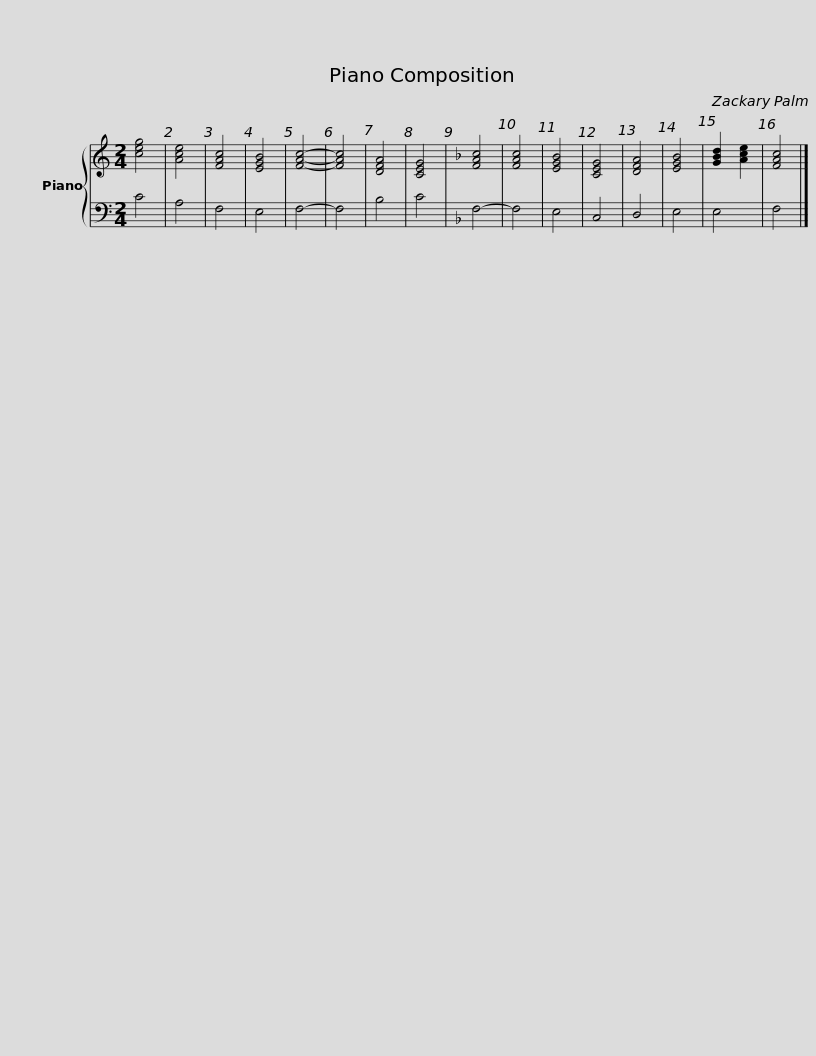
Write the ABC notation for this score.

X:1
%%score { 1 | 2 }
L:1/8
M:2/4
I:linebreak $
K:C
V:1 treble
V:2 bass
V:1
 [ceg]4 | [Ace]4 | [FAc]4 | [EGB]4 | [FAc]4- | %5
 [FAc]4 | [DFA]4 | [CEG]4 |[K:F] [FAc]4 | [FAc]4 | %10
 [EGB]4 | [CEG]4 | [DFA]4 | [EGB]4 | [GBd]2 [Ace]2 | %15
 [FAc]4 |] %16
V:2
 C4 | A,4 | F,4 | E,4 | F,4- | %5
 F,4 | B,4 | C4 |[K:F] F,4- | F,4 | %10
 E,4 | C,4 | D,4 | E,4 | E,4 | %15
 F,4 |] %16
